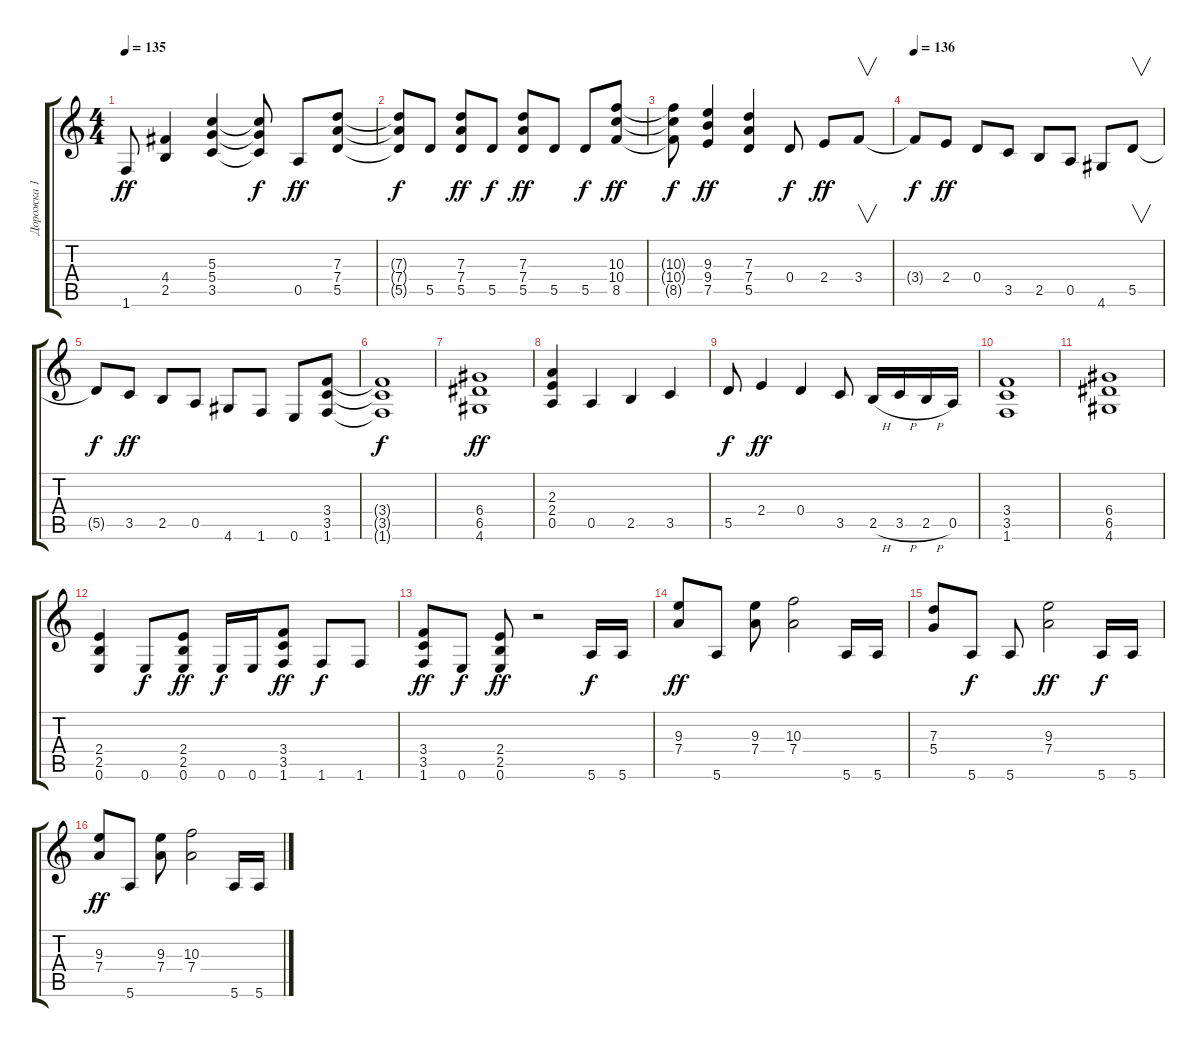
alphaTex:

\track ("Дорожка 1" "Дорожка 1") {instrument distortionguitar}
\staff {score tabs}
\tuning (E4 B3 G3 D3 A2 E2) {hide}
\ts (4 4)
\tempo 135
\clef g2
\ks c
1.6.8{dy ff} (4.4 2.5).4 (5.3 5.4 3.5).4 (5.3{t} 5.4{t} 3.5{t}).8{dy f} 0.5.8{dy ff} (7.3 7.4 5.5).8 |
(7.3{t} 7.4{t} 5.5{t}).8{dy f} 5.5.8 (7.3 7.4 5.5).8{dy ff} 5.5.8{dy f} (7.3 7.4 5.5).8{dy ff} 5.5.8 5.5.8{dy f} (10.3 10.4 8.5).8{dy ff} |
(10.3{t} 10.4{t} 8.5{t}).8{dy f} (9.3 9.4 7.5).4{dy ff} (7.3 7.4 5.5).4 0.4.8{dy f balance 16} 2.4.8{dy ff} 3.4.8{v} |
\tempo 136
3.4{t}.8{dy f} 2.4.8{dy ff} 0.4.8 3.5.8 2.5.8 0.5.8 4.6.8 5.5.8{v} |
5.5{t}.8{dy f} 3.5.8{dy ff} 2.5.8 0.5.8 4.6.8 1.6.8 0.6.8 (3.4 3.5 1.6).8{balance 8} |
(3.4{t} 3.5{t} 1.6{t}).1{dy f} |
(6.4 6.5 4.6).1{dy ff} |
(2.3 2.4 0.5).4 0.5.4 2.5.4 3.5.4 |
5.5.8{dy f} 2.4.4{dy ff} 0.4.4 3.5.8 2.5{h}.16 3.5{h}.16 2.5{h}.16 0.5.16 |
(3.4 3.5 1.6).1 |
(6.4 6.5 4.6).1 |
(2.4 2.5 0.6).4 0.6.8{dy f} (2.4 2.5 0.6).8{dy ff} 0.6.16{dy f} 0.6.16 (3.4 3.5 1.6).8{dy ff} 1.6.8{dy f} 1.6.8 |
(3.4 3.5 1.6).8{dy ff} 0.6.8{dy f} (2.4 2.5 0.6).8{dy ff} r.2 5.6.16{dy f} 5.6.16 |
(9.3 7.4).8{dy ff} 5.6.8 (9.3 7.4).8 (10.3 7.4).2 5.6.16 5.6.16 |
(7.3 5.4).8 5.6.8{dy f} 5.6.8 (9.3 7.4).2{dy ff} 5.6.16{dy f} 5.6.16 |
(9.3 7.4).8{dy ff} 5.6.8 (9.3 7.4).8 (10.3 7.4).2 5.6.16 5.6.16
